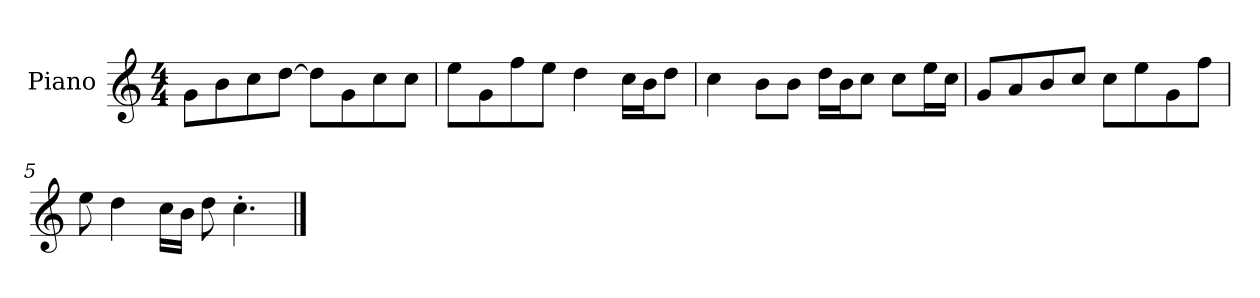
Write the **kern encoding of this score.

**kern
*part1
*staff1
*I"Piano
*I'P-no
*clefG2
*k[]
*M4/4
*MM90
=1
8g\L
8b\
8cc\
[8dd\J
8dd\L]
8g\
8cc\
8cc\J
=2
8ee\L
8g\
8ff\
8ee\J
4dd\
16cc\LL
16b\J
8dd\J
=3
4cc\
8b\L
8b\J
16dd\LL
16b\J
8cc\J
8cc\L
16ee\L
16cc\JJ
=4
8g/L
8a/
8b/
8cc/J
8cc\L
8ee\
8g\
8ff\J
=5
8ee\
4dd\
16cc\LL
16b\JJ
8dd\
4.cc'\
==
*-
